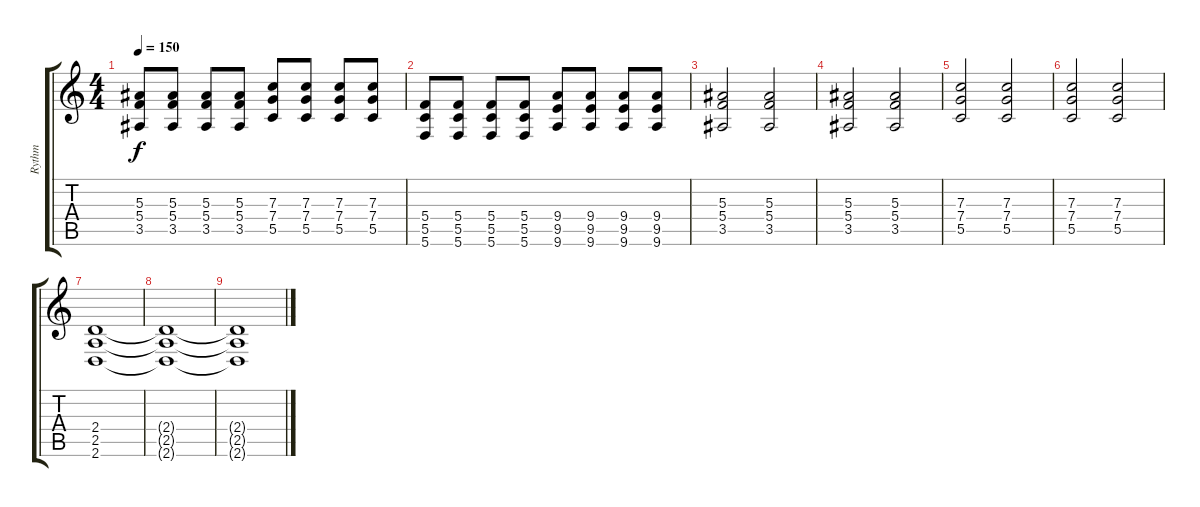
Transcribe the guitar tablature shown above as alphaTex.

\track ("Rythm" "Rythm") {instrument distortionguitar}
\staff {score tabs}
\tuning (D4 A3 F3 C3 G2 C2) {hide}
\ts (4 4)
\tempo 150
\clef g2
\ks c
(5.3 5.4 3.5).8{dy f} (5.3 5.4 3.5).8 (5.3 5.4 3.5).8 (5.3 5.4 3.5).8 (7.3 7.4 5.5).8 (7.3 7.4 5.5).8 (7.3 7.4 5.5).8 (7.3 7.4 5.5).8 |
(5.4 5.5 5.6).8 (5.4 5.5 5.6).8 (5.4 5.5 5.6).8 (5.4 5.5 5.6).8 (9.4 9.5 9.6).8 (9.4 9.5 9.6).8 (9.4 9.5 9.6).8 (9.4 9.5 9.6).8 |
(5.3 5.4 3.5).2 (5.3 5.4 3.5).2 |
(5.3 5.4 3.5).2 (5.3 5.4 3.5).2 |
(7.3 7.4 5.5).2 (7.3 7.4 5.5).2 |
(7.3 7.4 5.5).2 (7.3 7.4 5.5).2 |
(2.4 2.5 2.6).1 |
(2.4{t} 2.5{t} 2.6{t}).1 |
(2.4{t} 2.5{t} 2.6{t}).1
